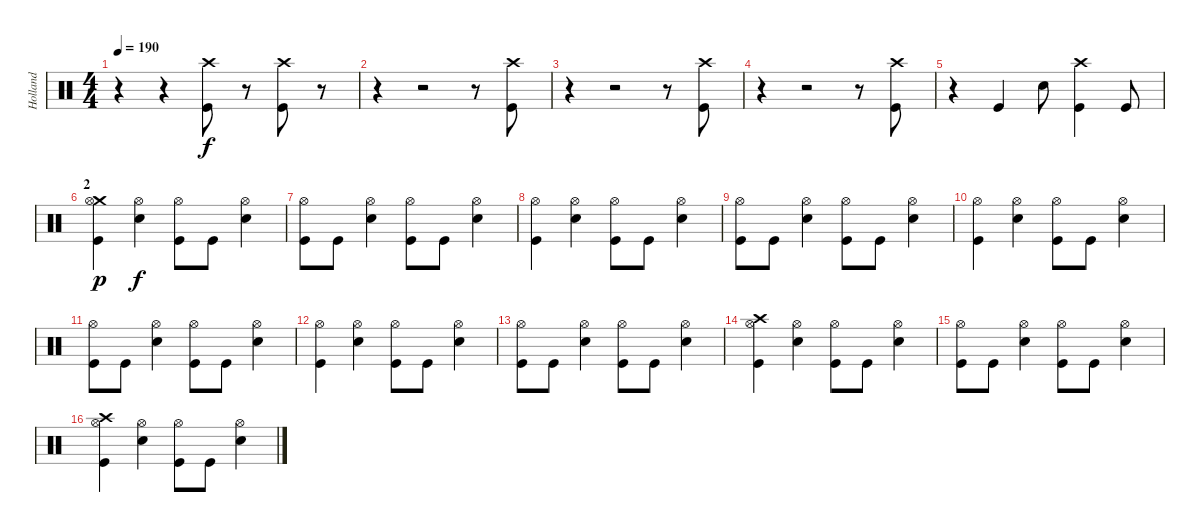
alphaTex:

\track ("Holland" "Holland") {instrument percussion}
\staff {score}
\articulation defaults
\ts (4 4)
\tempo 190
\clef neutral
\ks c
r.4{dy f} r.4 ("Crash high (hit)" "Kick (hit)").8 r.8 ("Crash high (hit)" "Kick (hit)").8 r.8 |
r.4 r.2 r.8 ("Crash high (hit)" "Kick (hit)").8 |
r.4 r.2 r.8 ("Crash high (hit)" "Kick (hit)").8 |
r.4 r.2 r.8 ("Crash high (hit)" "Kick (hit)").8 |
r.4 "Kick (hit)".4 "Snare (hit) 2".8 ("Crash high (hit)" "Kick (hit)").4 "Kick (hit)".8 |
\section ("" "2")
("Crash medium (hit)" "Hi-Hat (open)" "Kick (hit)").4{dy p} ("Hi-Hat (open)" "Snare (hit) 2").4{dy f} ("Hi-Hat (open)" "Kick (hit)").8 "Kick (hit)".8 ("Hi-Hat (open)" "Snare (hit) 2").4 |
("Hi-Hat (open)" "Kick (hit)").8 "Kick (hit)".8 ("Hi-Hat (open)" "Snare (hit) 2").4 ("Hi-Hat (open)" "Kick (hit)").8 "Kick (hit)".8 ("Hi-Hat (open)" "Snare (hit) 2").4 |
("Hi-Hat (open)" "Kick (hit)").4 ("Hi-Hat (open)" "Snare (hit) 2").4 ("Hi-Hat (open)" "Kick (hit)").8 "Kick (hit)".8 ("Hi-Hat (open)" "Snare (hit) 2").4 |
("Hi-Hat (open)" "Kick (hit)").8 "Kick (hit)".8 ("Hi-Hat (open)" "Snare (hit) 2").4 ("Hi-Hat (open)" "Kick (hit)").8 "Kick (hit)".8 ("Hi-Hat (open)" "Snare (hit) 2").4 |
("Hi-Hat (open)" "Kick (hit)").4 ("Hi-Hat (open)" "Snare (hit) 2").4 ("Hi-Hat (open)" "Kick (hit)").8 "Kick (hit)".8 ("Hi-Hat (open)" "Snare (hit) 2").4 |
("Hi-Hat (open)" "Kick (hit)").8 "Kick (hit)".8 ("Hi-Hat (open)" "Snare (hit) 2").4 ("Hi-Hat (open)" "Kick (hit)").8 "Kick (hit)".8 ("Hi-Hat (open)" "Snare (hit) 2").4 |
("Hi-Hat (open)" "Kick (hit)").4 ("Hi-Hat (open)" "Snare (hit) 2").4 ("Hi-Hat (open)" "Kick (hit)").8 "Kick (hit)".8 ("Hi-Hat (open)" "Snare (hit) 2").4 |
("Hi-Hat (open)" "Kick (hit)").8 "Kick (hit)".8 ("Hi-Hat (open)" "Snare (hit) 2").4 ("Hi-Hat (open)" "Kick (hit)").8 "Kick (hit)".8 ("Hi-Hat (open)" "Snare (hit) 2").4 |
("Crash high (hit)" "Hi-Hat (open)" "Kick (hit)").4 ("Hi-Hat (open)" "Snare (hit) 2").4 ("Hi-Hat (open)" "Kick (hit)").8 "Kick (hit)".8 ("Hi-Hat (open)" "Snare (hit) 2").4 |
("Hi-Hat (open)" "Kick (hit)").8 "Kick (hit)".8 ("Hi-Hat (open)" "Snare (hit) 2").4 ("Hi-Hat (open)" "Kick (hit)").8 "Kick (hit)".8 ("Hi-Hat (open)" "Snare (hit) 2").4 |
("Crash high (hit)" "Hi-Hat (open)" "Kick (hit)").4 ("Hi-Hat (open)" "Snare (hit) 2").4 ("Hi-Hat (open)" "Kick (hit)").8 "Kick (hit)".8 ("Hi-Hat (open)" "Snare (hit) 2").4
